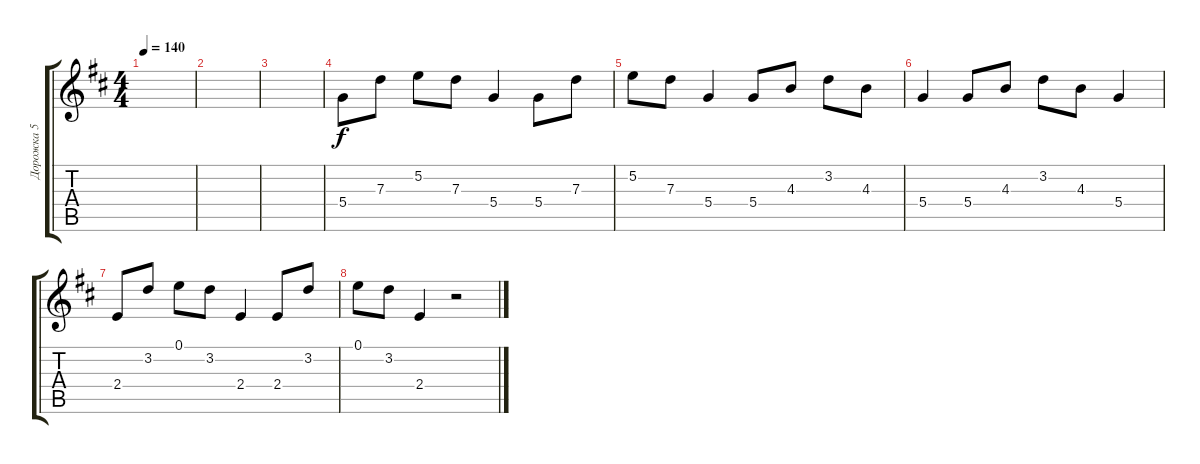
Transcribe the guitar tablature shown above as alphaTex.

\track ("Дорожка 5" "Дорожка 5") {solo instrument acousticguitarsteel}
\staff {score tabs}
\tuning (E4 B3 G3 D3 A2 E2) {hide}
\ts (4 4)
\tempo 140
\clef g2
\ks bminor
|
|
|
5.4.8 7.3.8 5.2.8 7.3.8 5.4.4 5.4.8 7.3.8 |
5.2.8 7.3.8 5.4.4 5.4.8 4.3.8 3.2.8 4.3.8 |
5.4.4 5.4.8 4.3.8 3.2.8 4.3.8 5.4.4 |
2.4.8 3.2.8 0.1.8 3.2.8 2.4.4 2.4.8 3.2.8 |
0.1.8 3.2.8 2.4.4 r.2
